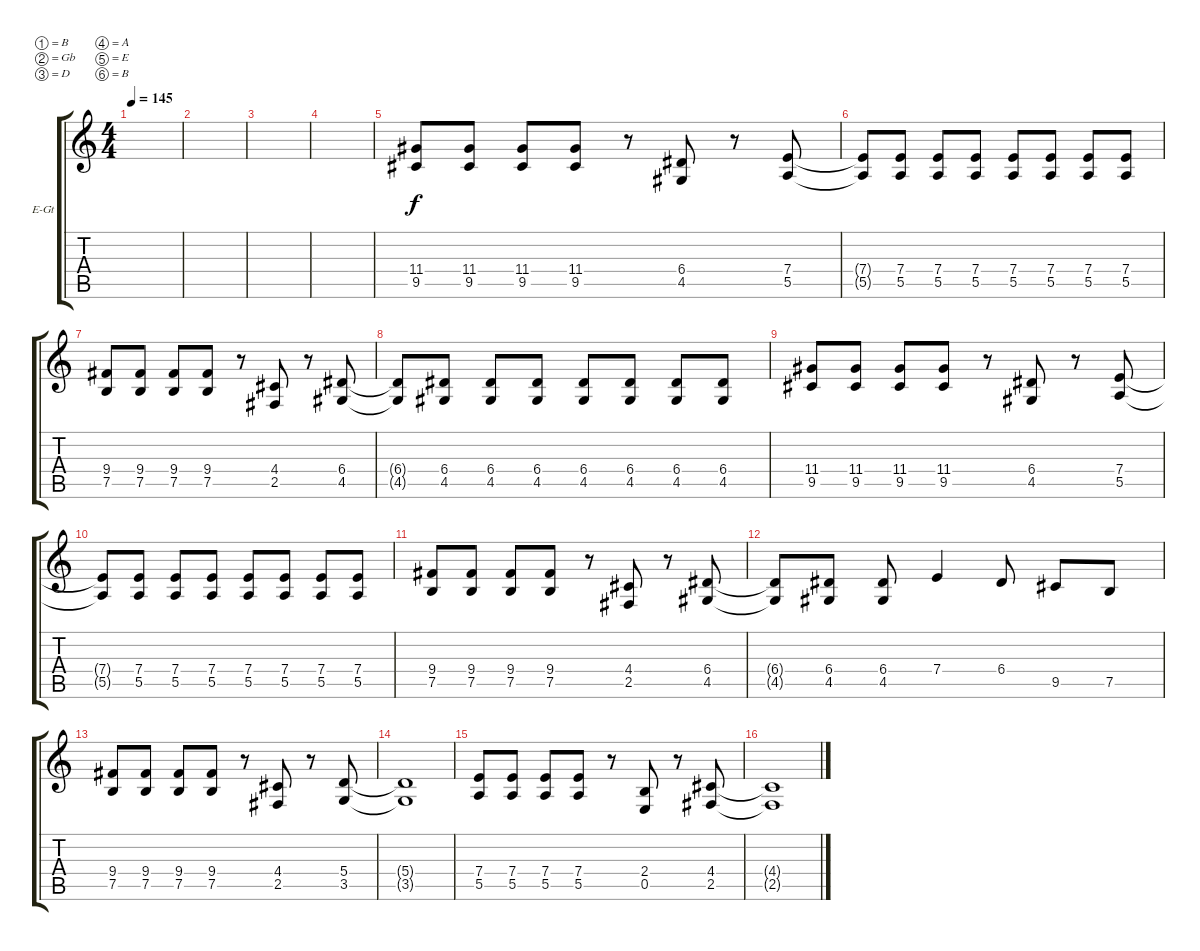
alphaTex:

\bracketExtendMode groupsimilarinstruments
\firstSystemTrackNameOrientation horizontal
\otherSystemsTrackNameOrientation horizontal
\track ("Electric Guitar-1" "E-Gt") {instrument distortionguitar}
\staff {score tabs}
\tuning (B3 Gb3 D3 A2 E2 B1)
\ts (4 4)
\tempo 145
\clef g2
\ks c
|
|
|
|
(9.5 11.4).8 (9.5 11.4).8 (9.5 11.4).8 (9.5 11.4).8 r.8 (4.5 6.4).8 r.8 (5.5 7.4).8 |
(5.5{t} 7.4{t}).8 (5.5 7.4).8 (5.5 7.4).8 (5.5 7.4).8 (5.5 7.4).8 (5.5 7.4).8 (5.5 7.4).8 (5.5 7.4).8 |
(7.5 9.4).8 (7.5 9.4).8 (7.5 9.4).8 (7.5 9.4).8 r.8 (2.5 4.4).8 r.8 (4.5 6.4).8 |
(4.5{t} 6.4{t}).8 (4.5 6.4).8 (4.5 6.4).8 (4.5 6.4).8 (4.5 6.4).8 (4.5 6.4).8 (4.5 6.4).8 (4.5 6.4).8 |
(9.5 11.4).8 (9.5 11.4).8 (9.5 11.4).8 (9.5 11.4).8 r.8 (4.5 6.4).8 r.8 (5.5 7.4).8 |
(5.5{t} 7.4{t}).8 (5.5 7.4).8 (5.5 7.4).8 (5.5 7.4).8 (5.5 7.4).8 (5.5 7.4).8 (5.5 7.4).8 (5.5 7.4).8 |
(7.5 9.4).8 (7.5 9.4).8 (7.5 9.4).8 (7.5 9.4).8 r.8 (2.5 4.4).8 r.8 (4.5 6.4).8 |
(4.5{t} 6.4{t}).8 (4.5 6.4).8 (4.5 6.4).8 7.4.4 6.4.8 9.5.8 7.5.8 |
(7.5 9.4).8 (7.5 9.4).8 (7.5 9.4).8 (7.5 9.4).8 r.8 (2.5 4.4).8 r.8 (3.5 5.4).8 |
(3.5{t} 5.4{t}).1 |
(5.5 7.4).8 (5.5 7.4).8 (5.5 7.4).8 (5.5 7.4).8 r.8 (0.5 2.4).8 r.8 (2.5 4.4).8 |
(2.5{t} 4.4{t}).1
